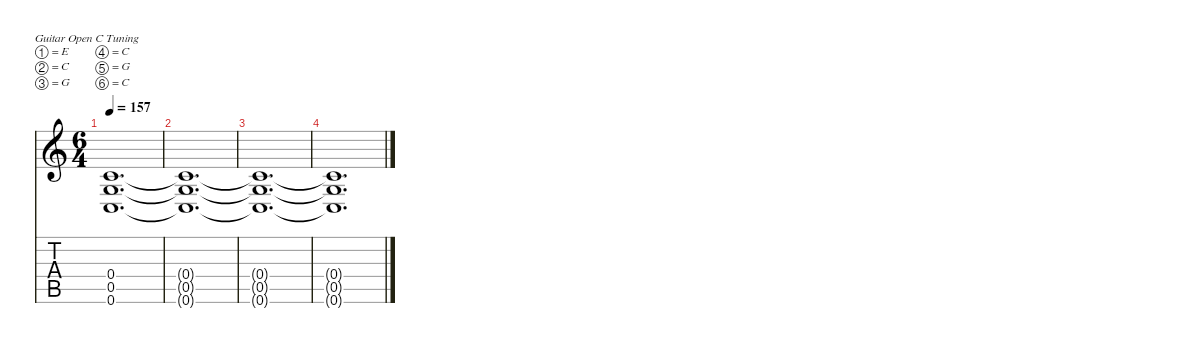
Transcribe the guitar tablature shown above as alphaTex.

\defaultSystemsLayout 4
\hideDynamics
\bracketExtendMode nobrackets
\singleTrackTrackNamePolicy hidden
\multiTrackTrackNamePolicy hidden
\firstSystemTrackNameMode fullname
\firstSystemTrackNameOrientation horizontal
\otherSystemsTrackNameOrientation horizontal
\track ("Rythm" "dist.guit.") {defaultSystemsLayout 4 mute instrument distortionguitar}
\staff {score tabs}
\tuning (E4 C4 G3 C3 G2 C2)
\ts (6 4)
\tempo 157
\clef g2
\ks c
(0.4{t} 0.5{t} 0.6{t}).1{d dy f beam Up} |
(0.4{t} 0.5{t} 0.6{t}).1{d beam Up} |
(0.4{t} 0.5{t} 0.6{t}).1{d beam Up} |
(0.4{t} 0.5{t} 0.6{t}).1{d beam Up}
